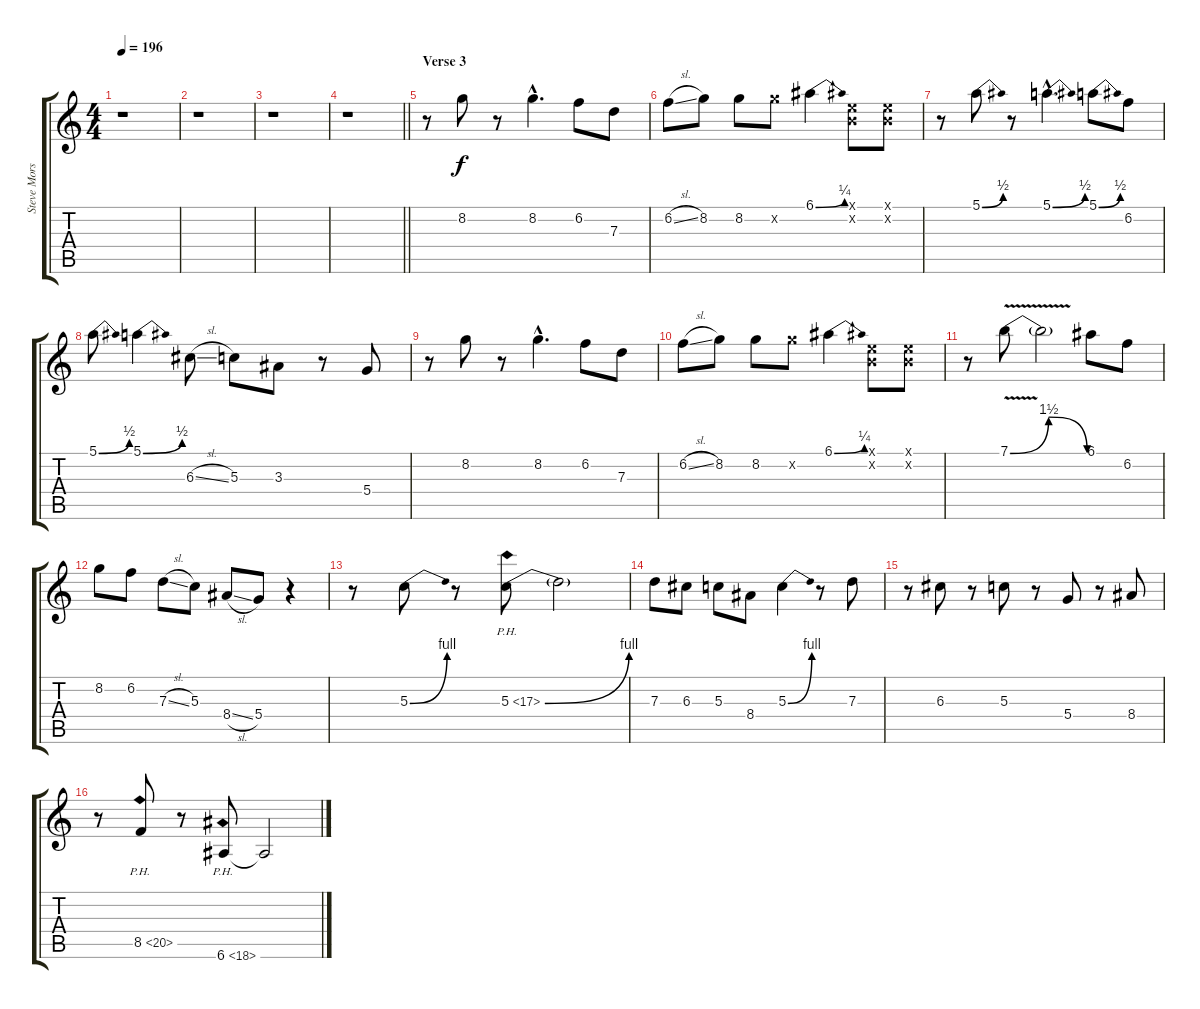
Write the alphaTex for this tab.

\track ("Steve Morse" "Steve Mors") {instrument overdrivenguitar}
\staff {score tabs}
\tuning (E4 B3 G3 D3 A2 E2) {hide}
\ts (4 4)
\tempo 196
\clef g2
\ks c
r.1{dy f} |
r.1 |
r.1 |
\barLineRight lightlight
r.1 |
\section ("" "Verse 3")
r.8 8.2.8 r.8 8.2{hac}.4{d} 6.2.8 7.3.8 |
6.2{sl}.8 8.2.8 8.2.8 8.2{x}.8 6.1{be (bend 0 0 60 1)}.4 (0.1{x} 0.2{x}).8 (0.1{x} 0.2{x}).8 |
r.8 5.1{be (bend 0 0 60 2)}.8 r.8 5.1{be (bend 0 0 60 2) hac}.4{d} 5.1{be (bend 0 0 60 2)}.8 6.2.8 |
5.1{be (bend 0 0 60 2)}.8 5.1{be (bend 0 0 60 2)}.4 6.3{sl}.8 5.3.8 3.3.8 r.8 5.4.8 |
r.8 8.2.8 r.8 8.2{hac}.4{d} 6.2.8 7.3.8 |
6.2{sl}.8 8.2.8 8.2.8 8.2{x}.8 6.1{be (bend 0 0 60 1)}.4 (0.1{x} 0.2{x}).8 (0.1{x} 0.2{x}).8 |
r.8 7.1{be (bendrelease 0 0 30 6 45 6 60 0) v}.8 7.1{t}.2 6.1.8 6.2.8 |
8.2.8 6.2.8 7.3{sl}.8 5.3.8 8.4{sl}.8 5.4.8 r.4 |
r.8 5.3{be (bend 0 0 60 4)}.8 r.8 5.3{be (bend 0 0 60 4) ph 12}.8 5.3{t}.2 |
7.3.8 6.3.8 5.3.8 8.4.8 5.3{be (bend 0 0 60 4)}.4 r.8 7.3.8 |
r.8 6.3.8 r.8 5.3.8 r.8 5.4.8 r.8 8.4.8 |
r.8 8.5{ph 12}.8 r.8 6.6{ph 12}.8 6.6{t}.2
